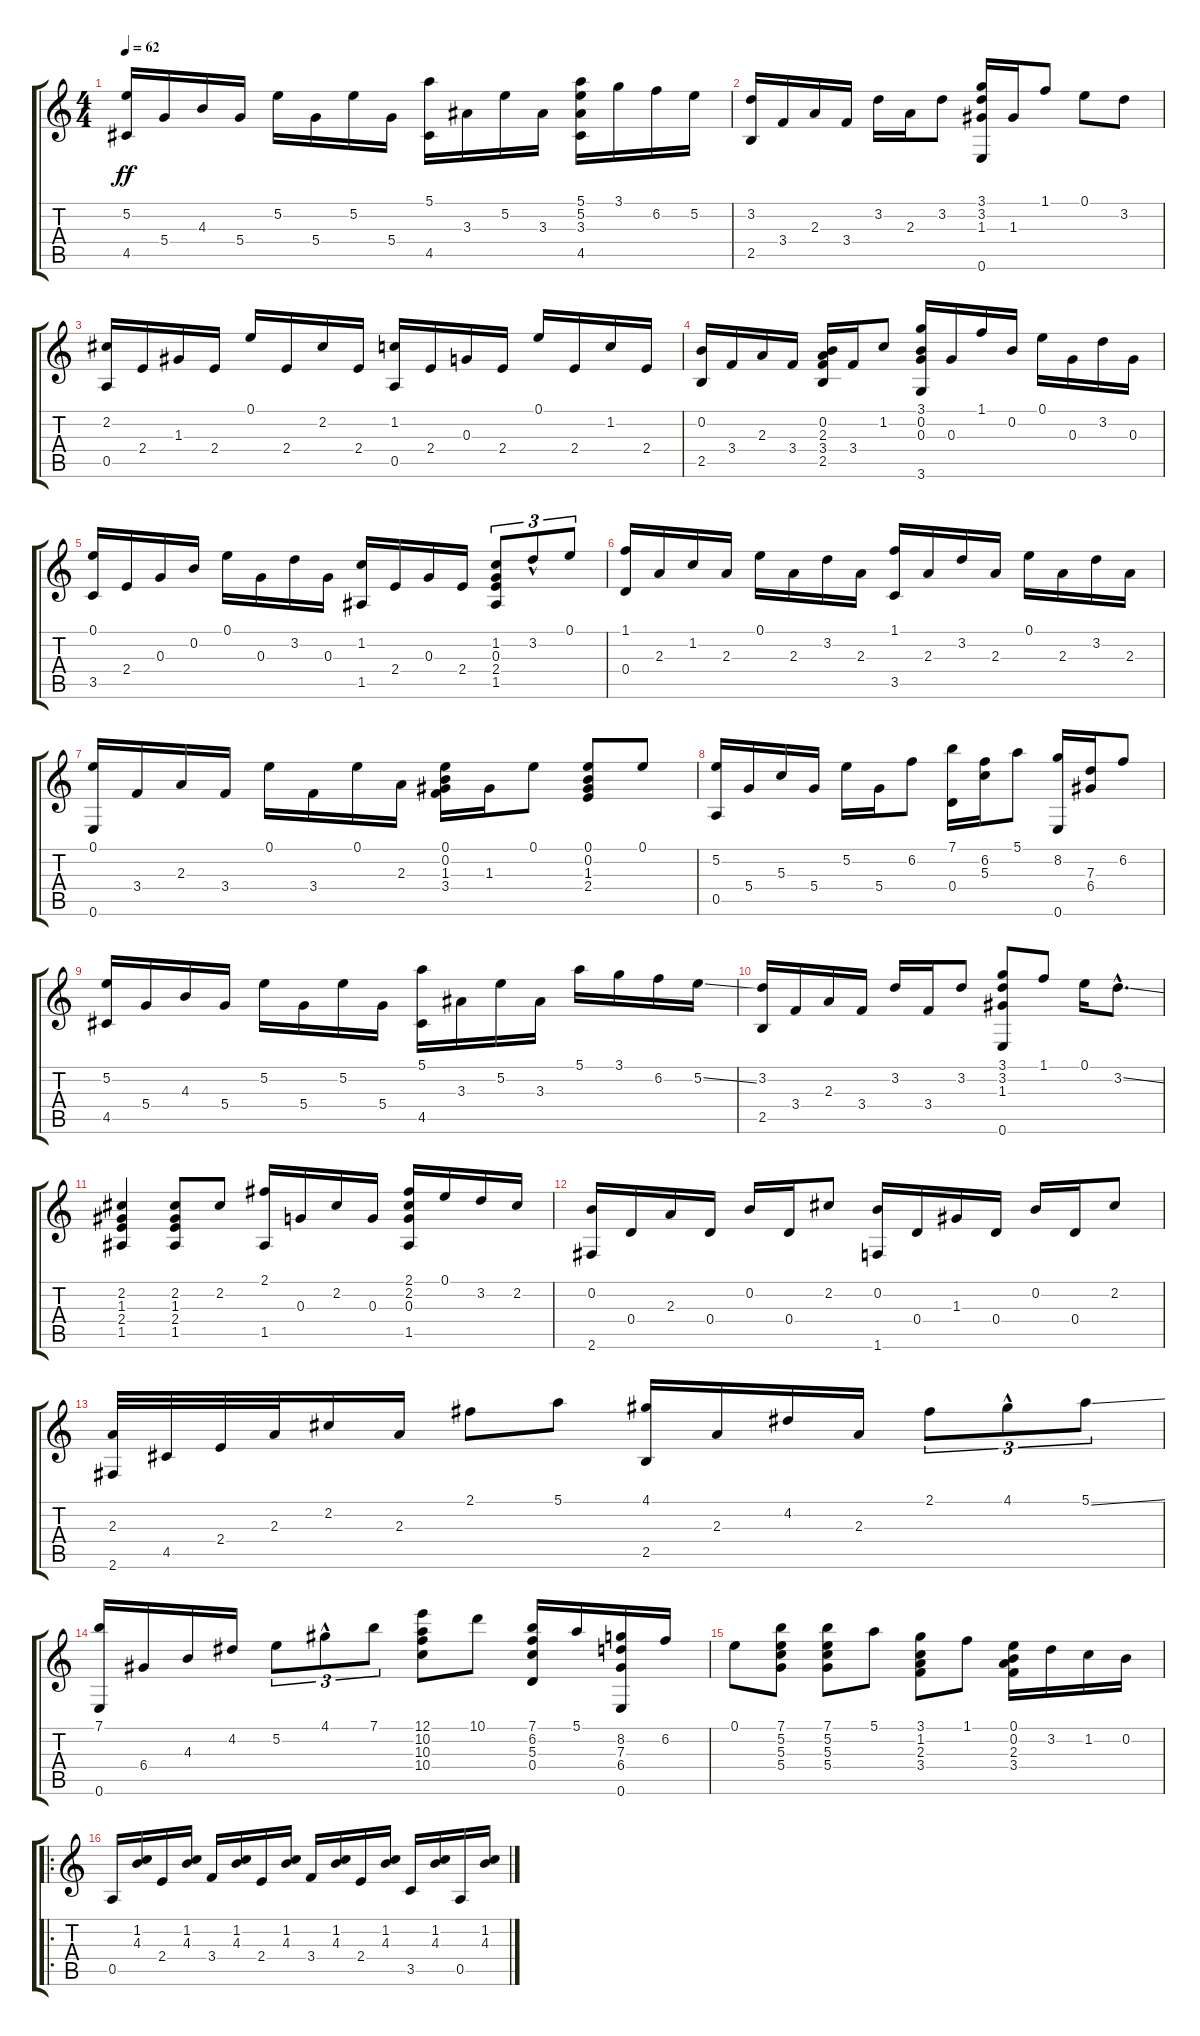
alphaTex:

\track "" {instrument acousticguitarnylon}
\staff {score tabs}
\tuning (E4 B3 G3 D3 A2 E2) {hide}
\ts (4 4)
\tempo 62
\clef g2
\ks c
(5.2 4.5).16{dy ff} 5.4.16 4.3.16 5.4.16 5.2.16 5.4.16 5.2.16 5.4.16 (5.1 4.5).16 3.3.16 5.2.16 3.3.16 (5.1 5.2 3.3 4.5).16 3.1.16 6.2.16 5.2.16 |
(3.2 2.5).16 3.4.16 2.3.16 3.4.16 3.2.16 2.3.16 3.2.8 (3.1 3.2 1.3 0.6).16 1.3.16 1.1.8 0.1.8 3.2.8 |
(2.2 0.5).16 2.4.16 1.3.16 2.4.16 0.1.16 2.4.16 2.2.16 2.4.16 (1.2 0.5).16 2.4.16 0.3.16 2.4.16 0.1.16 2.4.16 1.2.16 2.4.16 |
(0.2 2.5).16 3.4.16 2.3.16 3.4.16 (0.2 2.3 3.4 2.5).16 3.4.16 1.2.8 (3.1 0.2 0.3 3.6).16 0.3.16 1.1.16 0.2.16 0.1.16 0.3.16 3.2.16 0.3.16 |
(0.1 3.5).16 2.4.16 0.3.16 0.2.16 0.1.16 0.3.16 3.2.16 0.3.16 (1.2 1.5).16 2.4.16 0.3.16 2.4.16 (1.2 0.3 2.4 1.5).8{tu (3 2)} 3.2{hac}.8{tu (3 2)} 0.1.8{tu (3 2)} |
(1.1 0.4).16 2.3.16 1.2.16 2.3.16 0.1.16 2.3.16 3.2.16 2.3.16 (1.1 3.5).16 2.3.16 3.2.16 2.3.16 0.1.16 2.3.16 3.2.16 2.3.16 |
(0.1 0.6).16 3.4.16 2.3.16 3.4.16 0.1.16 3.4.16 0.1.16 2.3.16 (0.1 0.2 1.3 3.4).16 1.3.16 0.1.8 (0.1 0.2 1.3 2.4).8 0.1.8 |
(5.2 0.5).16 5.4.16 5.3.16 5.4.16 5.2.16 5.4.16 6.2.8 (7.1 0.4).16 (6.2 5.3).16 5.1.8 (8.2 0.6).16 (7.3 6.4).16 6.2.8 |
(5.2 4.5).16 5.4.16 4.3.16 5.4.16 5.2.16 5.4.16 5.2.16 5.4.16 (5.1 4.5).16 3.3.16 5.2.16 3.3.16 5.1.16 3.1.16 6.2.16 5.2{ss}.16 |
(3.2 2.5).16 3.4.16 2.3.16 3.4.16 3.2.16 3.4.16 3.2.8 (3.1 3.2 1.3 0.6).8 1.1.8 0.1.16 3.2{ss hac}.8{d} |
(2.2 1.3 2.4 1.5).4 (2.2 1.3 2.4 1.5).8 2.2.8 (2.1 1.5).16 0.3.16 2.2.16 0.3.16 (2.1 2.2 0.3 1.5).16 0.1.16 3.2.16 2.2.16 |
(0.2 2.6).16 0.4.16 2.3.16 0.4.16 0.2.16 0.4.16 2.2.8 (0.2 1.6).16 0.4.16 1.3.16 0.4.16 0.2.16 0.4.16 2.2.8 |
(2.3 2.6).32 4.5.32 2.4.32 2.3.32 2.2.16 2.3.16 2.1.8 5.1.8 (4.1 2.5).16 2.3.16 4.2.16 2.3.16 2.1.8{tu (3 2)} 4.1{hac}.8{tu (3 2)} 5.1{ss}.8{tu (3 2)} |
(7.1 0.6).16 6.4.16 4.3.16 4.2.16 5.2.8{tu (3 2)} 4.1{hac}.8{tu (3 2)} 7.1.8{tu (3 2)} (12.1 10.2 10.3 10.4).8 10.1.8 (7.1 6.2 5.3 0.4).16 5.1.16 (8.2 7.3 6.4 0.6).16 6.2.16 |
0.1.8 (7.1 5.2 5.3 5.4).8 (7.1 5.2 5.3 5.4).8 5.1.8 (3.1 1.2 2.3 3.4).8 1.1.8 (0.1 0.2 2.3 3.4).16 3.2.16 1.2.16 0.2.16 |
\ro
0.5.16 (1.2 4.3).16 2.4.16 (1.2 4.3).16 3.4.16 (1.2 4.3).16 2.4.16 (1.2 4.3).16 3.4.16 (1.2 4.3).16 2.4.16 (1.2 4.3).16 3.5.16 (1.2 4.3).16 0.5.16 (1.2 4.3).16
